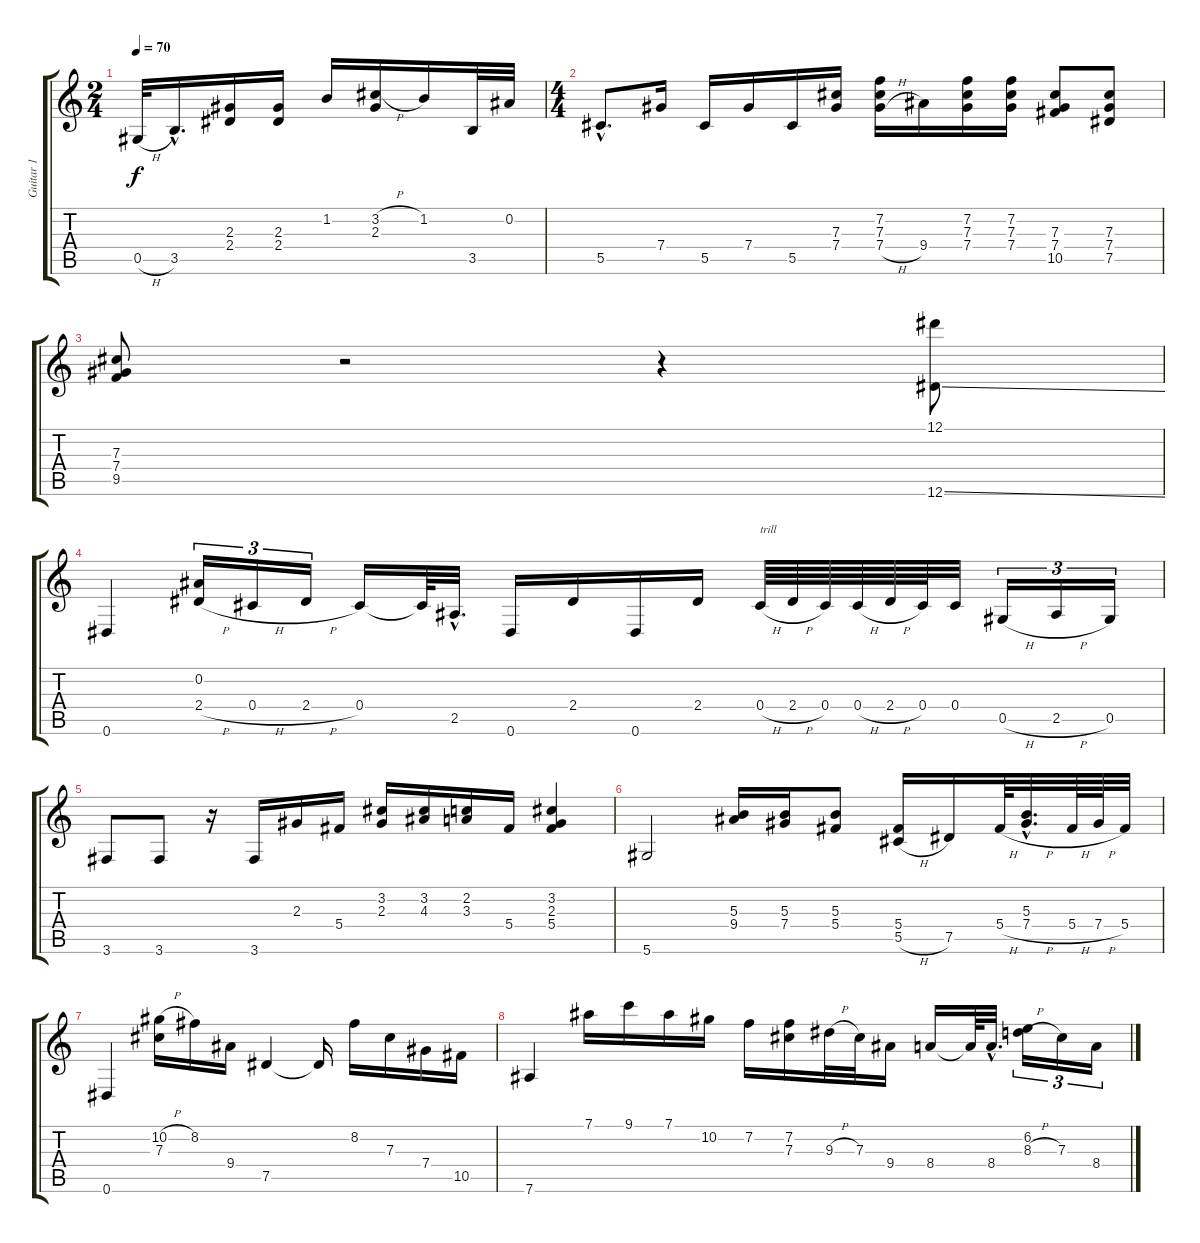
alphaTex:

\track ("Guitar 1" "Guitar 1") {instrument electricguitarmuted}
\staff {score tabs}
\tuning (Eb4 Bb3 Gb3 Db3 Ab2 Eb2) {hide}
\ts (2 4)
\tempo 70
\clef g2
\ks c
0.5{h}.32{dy f} 3.5{hac}.16{d} (2.3 2.4).16 (2.3 2.4).16 1.2.16 (3.2{h} 2.3).16 1.2.16 3.5.32 0.2.32 |
\ts (4 4)
5.5{hac}.8{d} 7.4.16 5.5.16 7.4.16 5.5.16 (7.3 7.4).16 (7.2 7.3 7.4{h}).16 9.4.16 (7.2 7.3 7.4).16 (7.2 7.3 7.4).16 (7.3 7.4 10.5).8 (7.3 7.4 7.5).8 |
(7.3 7.4 9.5).8 r.2 r.4 (12.1 12.6{ss}).8 |
0.6.4 (0.2 2.4{h}).16{tu (3 2)} 0.4{h}.16{tu (3 2)} 2.4{h}.16{tu (3 2)} 0.4.16 0.4{t}.64 2.5{hac}.32{d} 0.6.16 2.4.16 0.6.16 2.4.16 0.4{h}.64{txt "trill"} 2.4{h}.64 0.4.64 0.4{h}.64 2.4{h}.64 0.4.64 0.4.32 0.5{h}.16{tu (3 2)} 2.5{h}.16{tu (3 2)} 0.5.16{tu (3 2)} |
3.6.8 3.6.8 r.16 3.6.16 2.3.16 5.4.16 (3.2 2.3).16 (3.2 4.3).16 (2.2 3.3).16 5.4.16 (3.2 2.3 5.4).4 |
5.6.2 (5.3 9.4).16 (5.3 7.4).16 (5.3 5.4).8 (5.4 5.5{h}).16 7.5.16 5.4{h}.64 (5.3{hac} 7.4{h hac}).32{d} 5.4{h}.64 7.4{h}.64 5.4.32 |
0.6.4 (10.2{h} 7.3).16 8.2.16 9.4.16 7.5.4 7.5{t}.16 8.2.16 7.3.16 7.4.16 10.5.16 |
7.6.4 7.1.16 9.1.16 7.1.16 10.2.16 7.2.16 (7.2 7.3).16 9.3{h}.32 7.3.32 9.4.16 8.4.16 8.4{t}.64 8.4{hac}.32{d} (6.2 8.3{h}).16{tu (3 2)} 7.3.16{tu (3 2)} 8.4.16{tu (3 2)}
